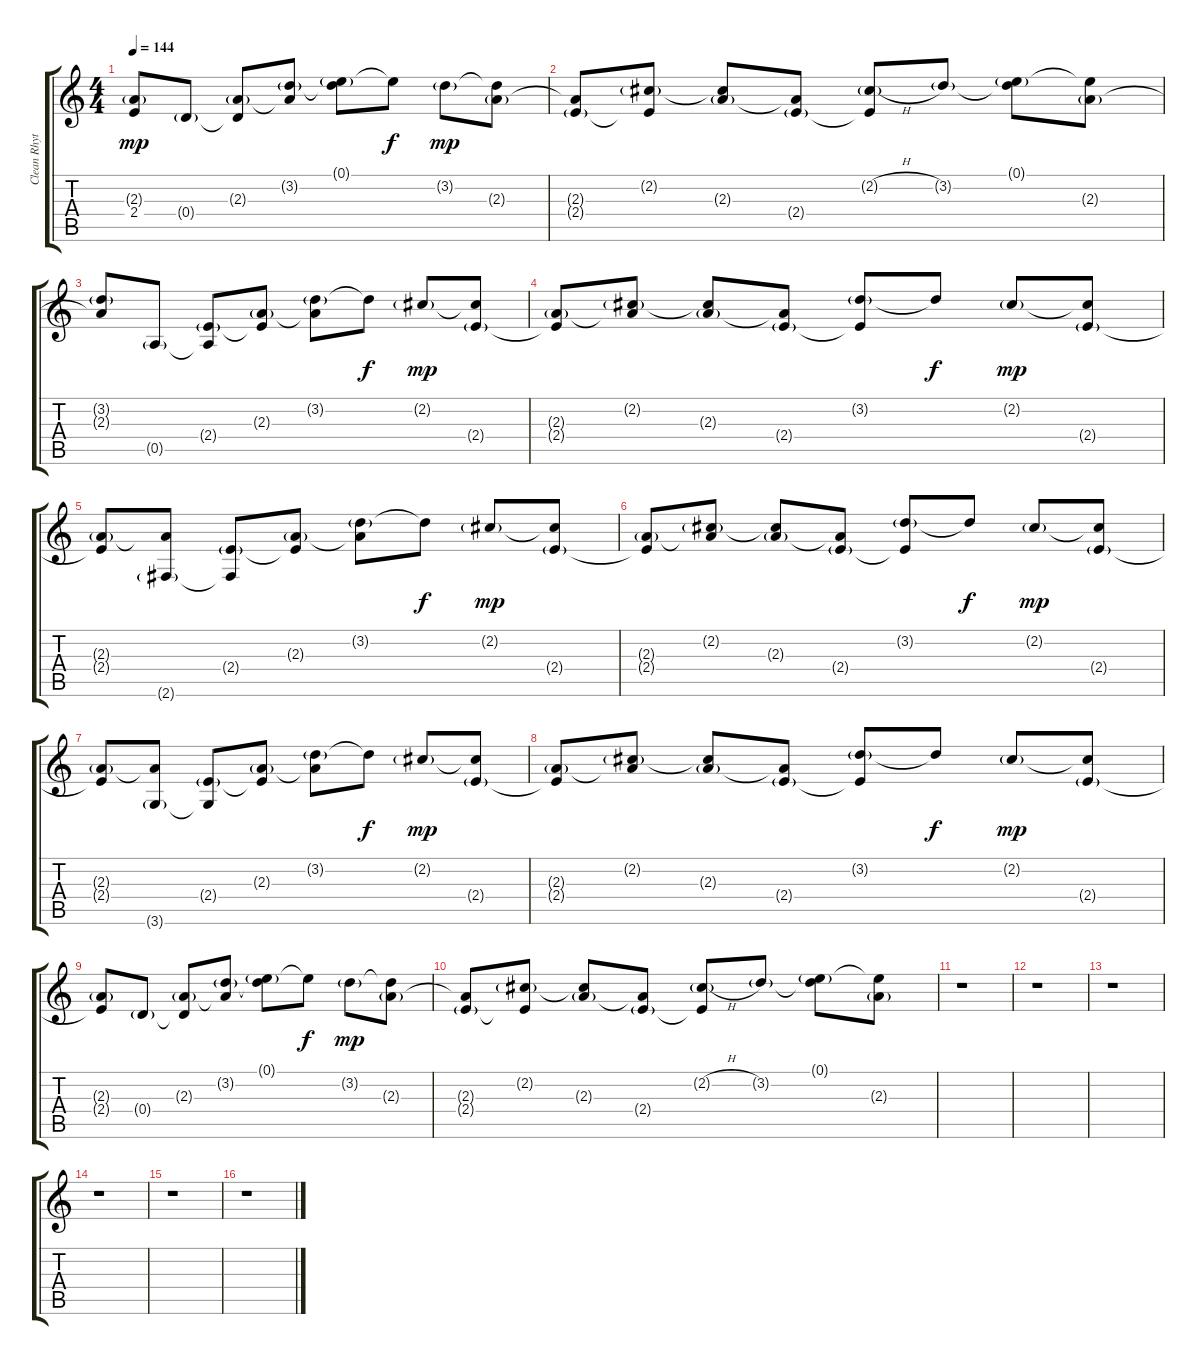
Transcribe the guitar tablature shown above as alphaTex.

\track ("Clean Rhythm Echo" "Clean Rhyt") {instrument acousticguitarsteel}
\staff {score tabs}
\tuning (E4 B3 G3 D3 A2 E2) {hide}
\ts (4 4)
\tempo 144
\clef g2
\ks c
(2.3{g} 2.4{t}).8{dy mp} 0.4{g}.8 (2.3{g} 0.4{t}).8 (3.2{g} 2.3{t}).8 (0.1{g} 3.2{t}).8 0.1{t}.8{dy f} 3.2{g}.8{dy mp} (3.2{t} 2.3{g}).8 |
(2.3{t} 2.4{g}).8 (2.2{g} 2.4{t}).8 (2.2{t} 2.3{g}).8 (2.3{t} 2.4{g}).8 (2.2{h g} 2.4{t}).8 3.2{g}.8 (0.1{g} 3.2{t}).8 (0.1{t} 2.3{g}).8 |
(3.2{g} 2.3{t}).8 0.5{g}.8 (2.4{g} 0.5{t}).8 (2.3{g} 2.4{t}).8 (3.2{g} 2.3{t}).8 3.2{t}.8{dy f} 2.2{g}.8{dy mp} (2.2{t} 2.4{g}).8 |
(2.3{g} 2.4{t}).8 (2.2{g} 2.3{t}).8 (2.2{t} 2.3{g}).8 (2.3{t} 2.4{g}).8 (3.2{g} 2.4{t}).8 3.2{t}.8{dy f} 2.2{g}.8{dy mp} (2.2{t} 2.4{g}).8 |
(2.3{g} 2.4{t}).8 (2.3{t} 2.6{g}).8 (2.4{g} 2.6{t}).8 (2.3{g} 2.4{t}).8 (3.2{g} 2.3{t}).8 3.2{t}.8{dy f} 2.2{g}.8{dy mp} (2.2{t} 2.4{g}).8 |
(2.3{g} 2.4{t}).8 (2.2{g} 2.3{t}).8 (2.2{t} 2.3{g}).8 (2.3{t} 2.4{g}).8 (3.2{g} 2.4{t}).8 3.2{t}.8{dy f} 2.2{g}.8{dy mp} (2.2{t} 2.4{g}).8 |
(2.3{g} 2.4{t}).8 (2.3{t} 3.6{g}).8 (2.4{g} 3.6{t}).8 (2.3{g} 2.4{t}).8 (3.2{g} 2.3{t}).8 3.2{t}.8{dy f} 2.2{g}.8{dy mp} (2.2{t} 2.4{g}).8 |
(2.3{g} 2.4{t}).8 (2.2{g} 2.3{t}).8 (2.2{t} 2.3{g}).8 (2.3{t} 2.4{g}).8 (3.2{g} 2.4{t}).8 3.2{t}.8{dy f} 2.2{g}.8{dy mp} (2.2{t} 2.4{g}).8 |
(2.3{g} 2.4{t}).8 0.4{g}.8 (2.3{g} 0.4{t}).8 (3.2{g} 2.3{t}).8 (0.1{g} 3.2{t}).8 0.1{t}.8{dy f} 3.2{g}.8{dy mp} (3.2{t} 2.3{g}).8 |
(2.3{t} 2.4{g}).8 (2.2{g} 2.4{t}).8 (2.2{t} 2.3{g}).8 (2.3{t} 2.4{g}).8 (2.2{h g} 2.4{t}).8 3.2{g}.8 (0.1{g} 3.2{t}).8 (0.1{t} 2.3{g}).8 |
r.1 |
r.1 |
r.1 |
r.1 |
r.1 |
r.1
